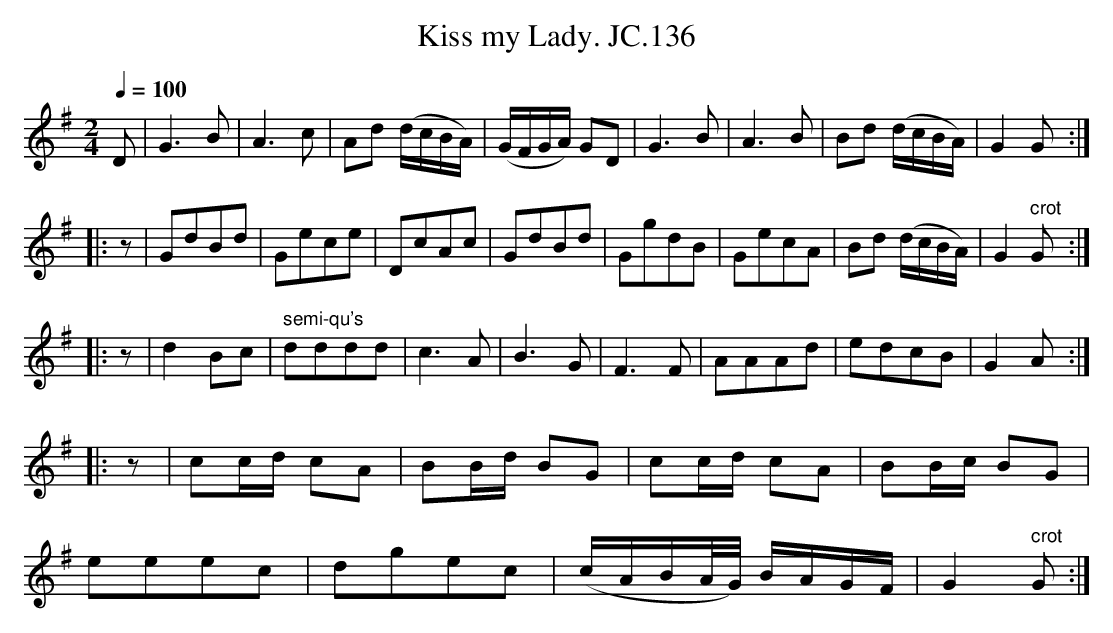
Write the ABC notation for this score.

X:1
T:Kiss my Lady. JC.136
M:2/4
L:1/8
Q:1/4=100
K:G
D|G3B|A3c|Ad (d/c/B/A/)|\\
(G/F/G/A/) GD|G3B|A3B|Bd (d/c/B/A/)|G2G:|
|:z|GdBd|Gece|DcAc|GdBd|\\
GgdB|GecA|Bd (d/c/B/A/)|G2" crot"G:|
|:z|d2Bc|" semi-qu's"dddd|c3A|B3G|\\
F3F|AAAd|edcB|G2A:|
|:z|cc/d/ cA|BB/d/ BG|cc/d/ cA|BB/c/ BG|
eeec|dgec|(c/A/B/A/4G/4) B/A/G/F/|G2" crot"G:|
